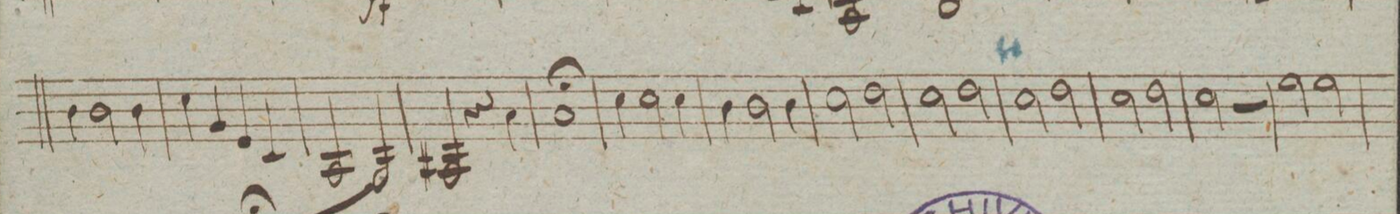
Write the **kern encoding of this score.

**kern	**dynam
*I"Clarinetto 2do\nin C:	*
*clefG2	*
*k[]	*
*met(c|)	*
*M2/2	*
4b\	.
2b\	.
4b\	.
=80	=80
4cc\	.
4g/	.
4e/	.
4c/	.
=81	=81
2A/	.
2G/	.
=82	=82
2F#X/	.
4r	.
4a\	.
=83	=83
1a/;	.
=84	=84
4cc\	.
2cc\	.
4cc\	.
=85	=85
4b\	.
2b\	.
4b\	.
=86	=86
2cc\	.
2dd\	.
=87	=87
2cc\	.
2dd\	.
=88	=88
2cc\	.
2dd\	.
=89	=89
2cc\	.
2dd\	.
=90	=90
2cc\	.
2r	.
=91	=91
2ee\	.
2ee\	.
=92	=92
*-	*-
